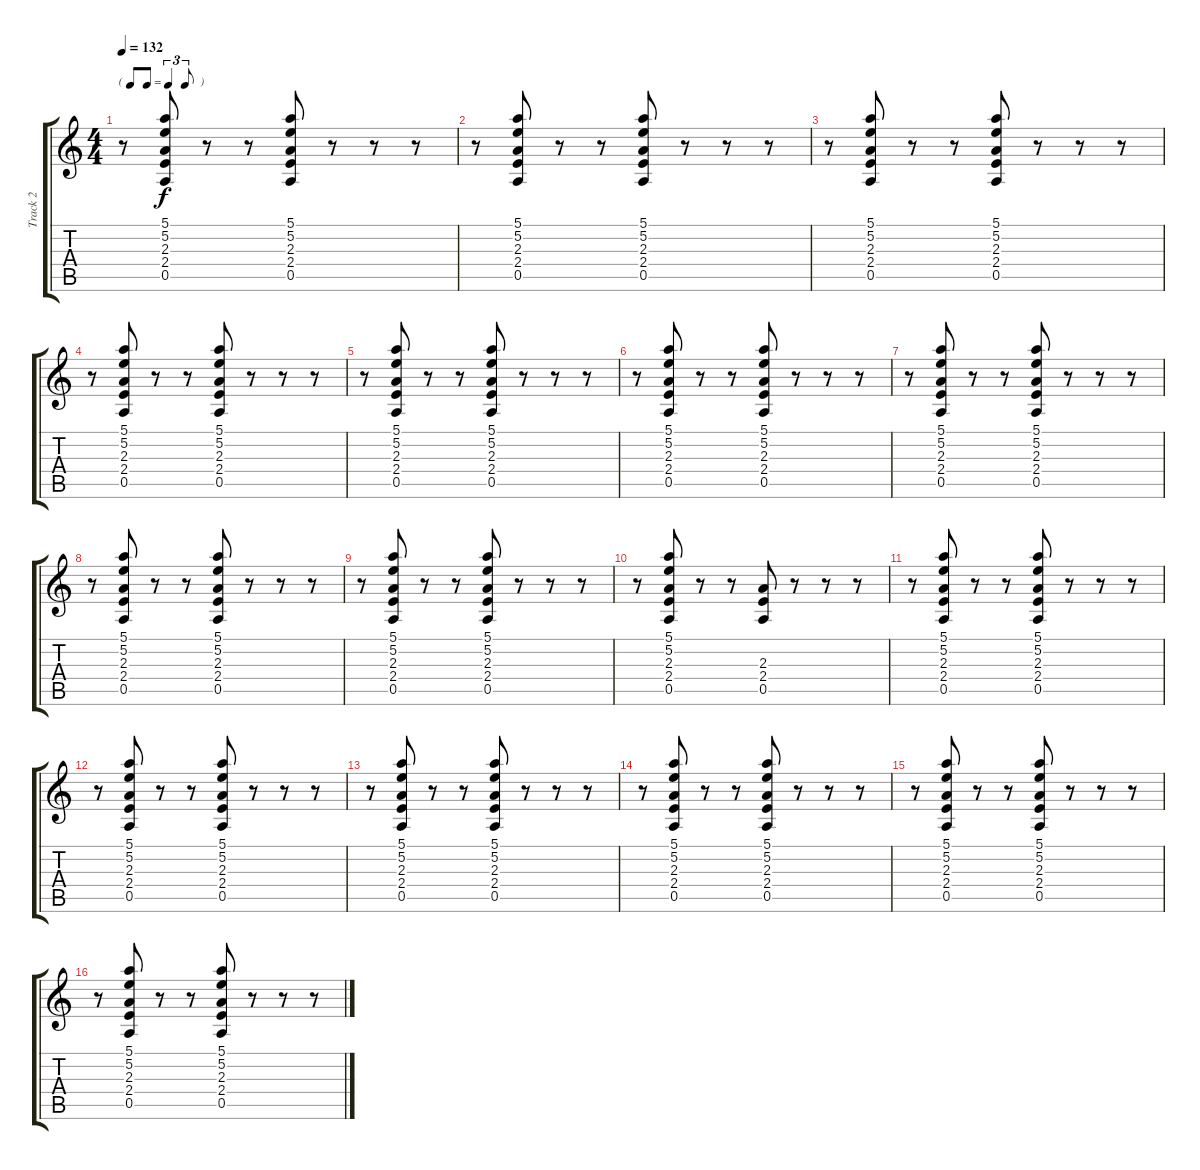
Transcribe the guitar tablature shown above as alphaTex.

\track ("Track 2" "Track 2") {instrument overdrivenguitar}
\staff {score tabs}
\tuning (E4 B3 G3 D3 A2 E2) {hide}
\ts (4 4)
\tf triplet8th
\tempo 132
\clef g2
\ks c
r.8{dy f} (5.1 5.2 2.3 2.4 0.5).8 r.8 r.8 (5.1 5.2 2.3 2.4 0.5).8 r.8 r.8 r.8 |
r.8 (5.1 5.2 2.3 2.4 0.5).8 r.8 r.8 (5.1 5.2 2.3 2.4 0.5).8 r.8 r.8 r.8 |
r.8 (5.1 5.2 2.3 2.4 0.5).8 r.8 r.8 (5.1 5.2 2.3 2.4 0.5).8 r.8 r.8 r.8 |
r.8 (5.1 5.2 2.3 2.4 0.5).8 r.8 r.8 (5.1 5.2 2.3 2.4 0.5).8 r.8 r.8 r.8 |
r.8 (5.1 5.2 2.3 2.4 0.5).8 r.8 r.8 (5.1 5.2 2.3 2.4 0.5).8 r.8 r.8 r.8 |
r.8 (5.1 5.2 2.3 2.4 0.5).8 r.8 r.8 (5.1 5.2 2.3 2.4 0.5).8 r.8 r.8 r.8 |
r.8 (5.1 5.2 2.3 2.4 0.5).8 r.8 r.8 (5.1 5.2 2.3 2.4 0.5).8 r.8 r.8 r.8 |
r.8 (5.1 5.2 2.3 2.4 0.5).8 r.8 r.8 (5.1 5.2 2.3 2.4 0.5).8 r.8 r.8 r.8 |
r.8 (5.1 5.2 2.3 2.4 0.5).8 r.8 r.8 (5.1 5.2 2.3 2.4 0.5).8 r.8 r.8 r.8 |
r.8 (5.1 5.2 2.3 2.4 0.5).8 r.8 r.8 (2.3 2.4 0.5).8 r.8 r.8 r.8 |
r.8 (5.1 5.2 2.3 2.4 0.5).8 r.8 r.8 (5.1 5.2 2.3 2.4 0.5).8 r.8 r.8 r.8 |
r.8 (5.1 5.2 2.3 2.4 0.5).8 r.8 r.8 (5.1 5.2 2.3 2.4 0.5).8 r.8 r.8 r.8 |
r.8 (5.1 5.2 2.3 2.4 0.5).8 r.8 r.8 (5.1 5.2 2.3 2.4 0.5).8 r.8 r.8 r.8 |
r.8 (5.1 5.2 2.3 2.4 0.5).8 r.8 r.8 (5.1 5.2 2.3 2.4 0.5).8 r.8 r.8 r.8 |
r.8 (5.1 5.2 2.3 2.4 0.5).8 r.8 r.8 (5.1 5.2 2.3 2.4 0.5).8 r.8 r.8 r.8 |
r.8 (5.1 5.2 2.3 2.4 0.5).8 r.8 r.8 (5.1 5.2 2.3 2.4 0.5).8 r.8 r.8 r.8
